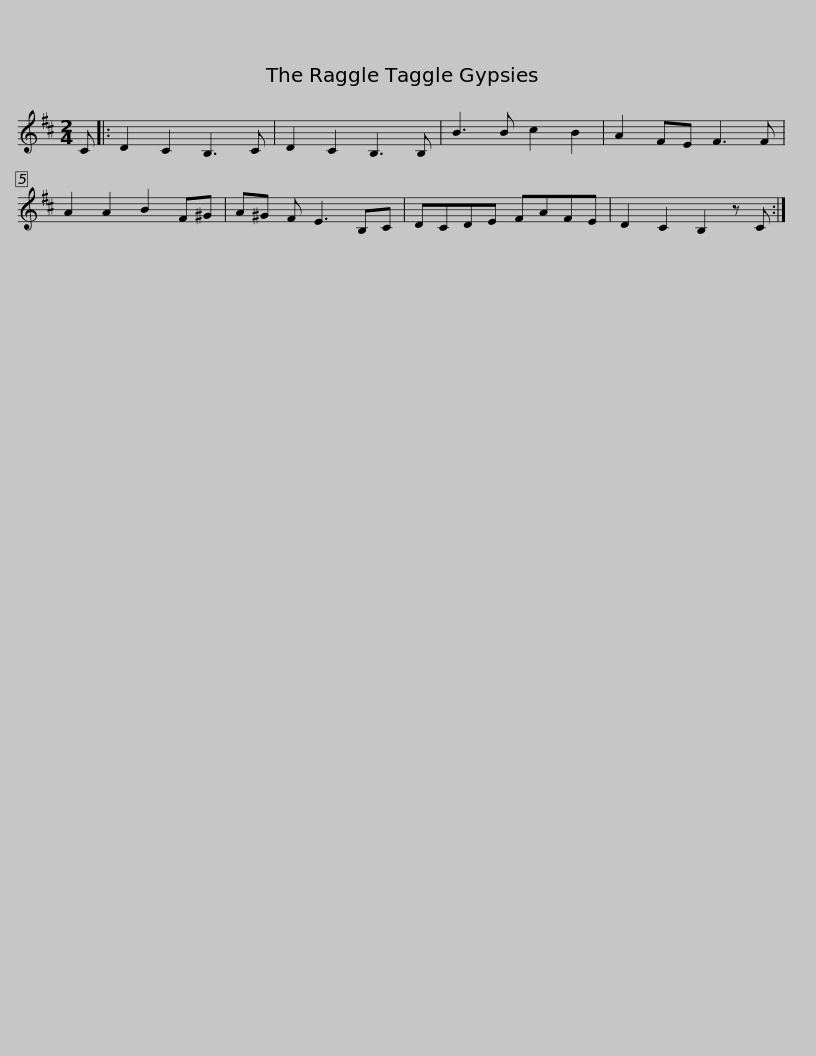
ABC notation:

X:1
L:1/8
M:2/4
I:linebreak $
K:D
V:1 treble
V:1
 C |: D2 C2 B,3 C | D2 C2 B,3 B, | B3 B c2 B2 | A2 FE F3 F | %5
 A2 A2 B2 F^G | A^G F E3 B,C |$ DCDE FAFE | D2 C2 B,2 z C :| %9
